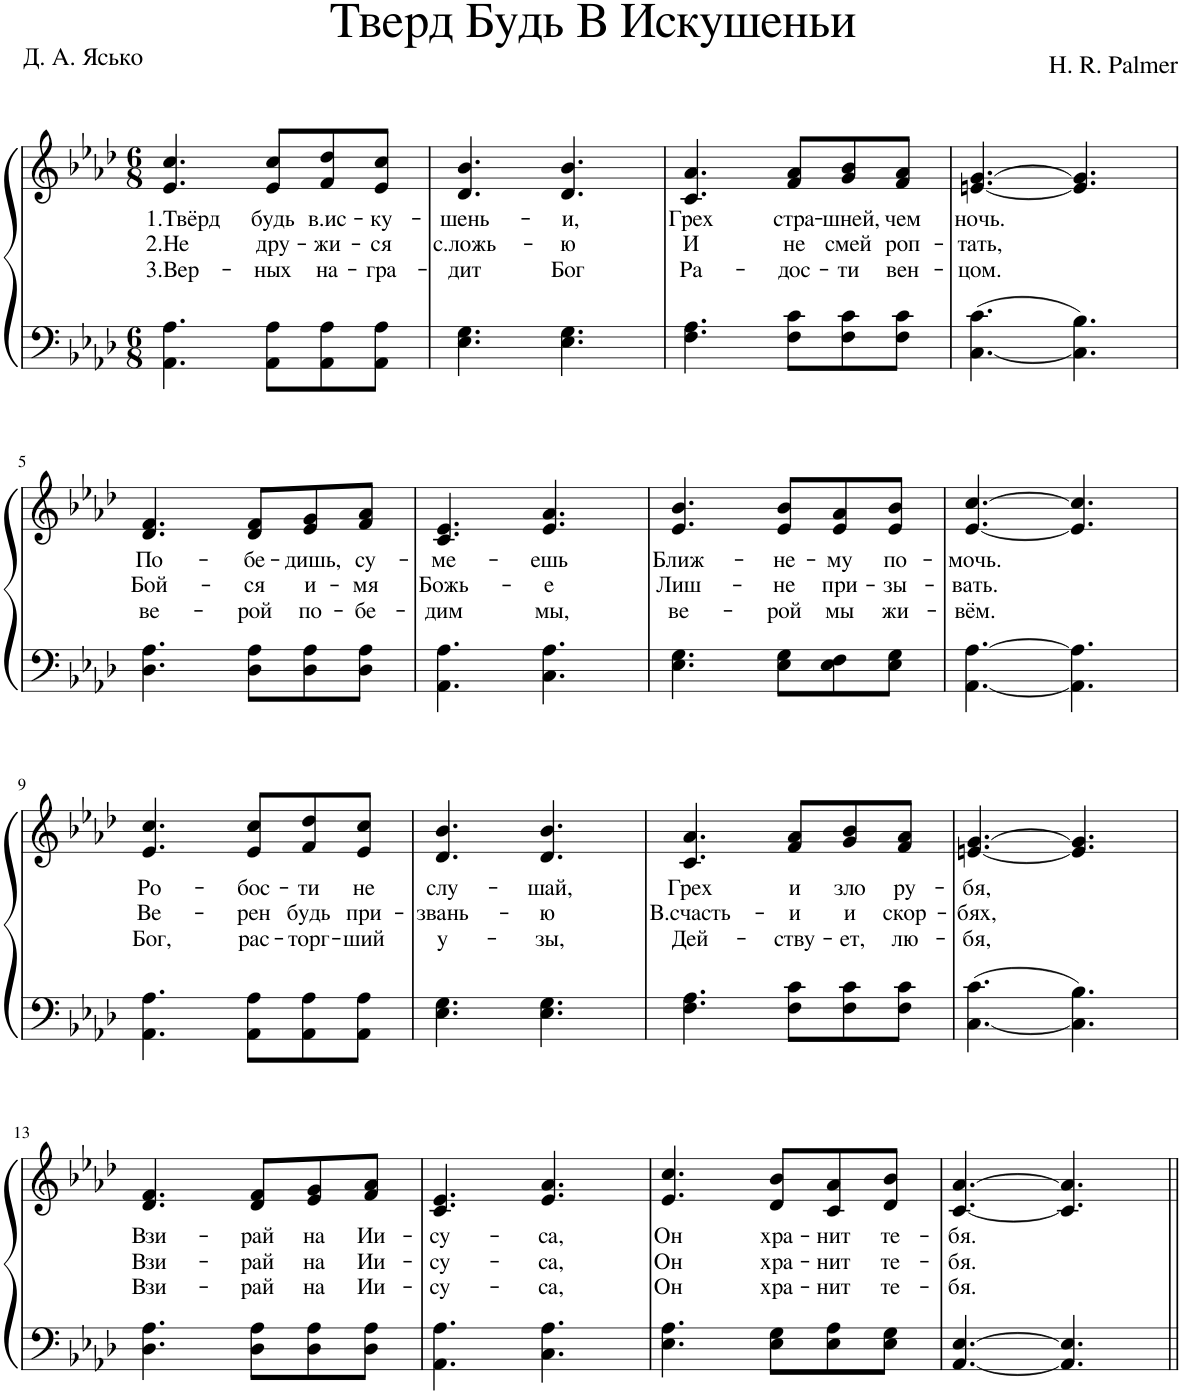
**kern	**kern	**text	**text	**text
*part1	*part1	*part1	*part1	*part1
*staff2	*staff1	*staff1	*staff1	*staff1
*I"Piano	*	*	*	*
*I'Pno.	*	*	*	*
*clefF4	*clefG2	*	*	*
*k[b-e-a-d-]	*k[b-e-a-d-]	*	*	*
*M6/8	*M6/8	*	*	*
=1	=1	=1	=1	=1
!	!	!LO:LY:b	!LO:LY:b	!LO:LY:b
4.AA-\ 4.A-\	4.e-/ 4.cc/	1.Твёрд	2.Не	3.Вер-
!	!	!LO:LY:b	!LO:LY:b	!LO:LY:b
8AA-\ 8A-\L	8e-/ 8cc/L	будь	дру-	-ных
!	!	!LO:LY:b	!LO:LY:b	!LO:LY:b
8AA-\ 8A-\	8f/ 8dd-/	в.ис-	-жи-	на-
!	!	!LO:LY:b	!LO:LY:b	!LO:LY:b
8AA-\ 8A-\J	8e-/ 8cc/J	-ку-	-ся	-гра-
=2	=2	=2	=2	=2
!	!	!LO:LY:b	!LO:LY:b	!LO:LY:b
4.E-\ 4.G\	4.d-/ 4.b-/	-шень-	с.ложь-	-дит
!	!	!LO:LY:b	!LO:LY:b	!LO:LY:b
4.E-\ 4.G\	4.d-/ 4.b-/	-и,	-ю	Бог
=3	=3	=3	=3	=3
!	!	!LO:LY:b	!LO:LY:b	!LO:LY:b
4.F\ 4.A-\	4.c/ 4.a-/	Грех	И	Ра-
!	!	!LO:LY:b	!LO:LY:b	!LO:LY:b
8F\ 8c\L	8f/ 8a-/L	стра-	не	-дос-
!	!	!LO:LY:b	!LO:LY:b	!LO:LY:b
8F\ 8c\	8g/ 8b-/	-шней,	смей	-ти
!	!	!LO:LY:b	!LO:LY:b	!LO:LY:b
8F\ 8c\J	8f/ 8a-/J	чем	роп-	вен-
=4	=4	=4	=4	=4
!	!	!LO:LY:b	!LO:LY:b	!LO:LY:b
[4.C\ 4.c\	[4.en/ [4.g/	ночь.	-тать,	-цом.
4.C\] 4.B-\	4.e/] 4.g/]	.	.	.
!!LO:LB:g=z
=5	=5	=5	=5	=5
!	!	!LO:LY:b	!LO:LY:b	!LO:LY:b
4.D-\ 4.A-\	4.d-/ 4.f/	По-	Бой-	ве-
!	!	!LO:LY:b	!LO:LY:b	!LO:LY:b
8D-\ 8A-\L	8d-/ 8f/L	-бе-	-ся	-рой
!	!	!LO:LY:b	!LO:LY:b	!LO:LY:b
8D-\ 8A-\	8e-/ 8g/	-дишь,	и-	по-
!	!	!LO:LY:b	!LO:LY:b	!LO:LY:b
8D-\ 8A-\J	8f/ 8a-/J	су-	-мя	-бе-
=6	=6	=6	=6	=6
!	!	!LO:LY:b	!LO:LY:b	!LO:LY:b
4.AA-\ 4.A-\	4.c/ 4.e-/	-ме-	Божь-	-дим
!	!	!LO:LY:b	!LO:LY:b	!LO:LY:b
4.C\ 4.A-\	4.e-/ 4.a-/	-ешь	-е	мы,
=7	=7	=7	=7	=7
!	!	!LO:LY:b	!LO:LY:b	!LO:LY:b
4.E-\ 4.G\	4.e-/ 4.b-/	Ближ-	Лиш-	ве-
!	!	!LO:LY:b	!LO:LY:b	!LO:LY:b
8E-\ 8G\L	8e-/ 8b-/L	-нe-	-не	-рой
!	!	!LO:LY:b	!LO:LY:b	!LO:LY:b
8E-\ 8F\	8e-/ 8a-/	-му	при-	мы
!	!	!LO:LY:b	!LO:LY:b	!LO:LY:b
8E-\ 8G\J	8e-/ 8b-/J	по-	-зы-	жи-
=8	=8	=8	=8	=8
!	!	!LO:LY:b	!LO:LY:b	!LO:LY:b
[4.AA-\ [4.A-\	[4.e-/ [4.cc/	-мочь.	-вать.	-вём.
4.AA-\] 4.A-\]	4.e-/] 4.cc/]	.	.	.
!!LO:LB:g=z
=9	=9	=9	=9	=9
!	!	!LO:LY:b	!LO:LY:b	!LO:LY:b
4.AA-\ 4.A-\	4.e-/ 4.cc/	Ро-	Ве-	Бог,
!	!	!LO:LY:b	!LO:LY:b	!LO:LY:b
8AA-\ 8A-\L	8e-/ 8cc/L	-бос-	-рен	рас-
!	!	!LO:LY:b	!LO:LY:b	!LO:LY:b
8AA-\ 8A-\	8f/ 8dd-/	-ти	будь	-торг-
!	!	!LO:LY:b	!LO:LY:b	!LO:LY:b
8AA-\ 8A-\J	8e-/ 8cc/J	не	при-	-ший
=10	=10	=10	=10	=10
!	!	!LO:LY:b	!LO:LY:b	!LO:LY:b
4.E-\ 4.G\	4.d-/ 4.b-/	слу-	-звань-	у-
!	!	!LO:LY:b	!LO:LY:b	!LO:LY:b
4.E-\ 4.G\	4.d-/ 4.b-/	-шай,	-ю	-зы,
=11	=11	=11	=11	=11
!	!	!LO:LY:b	!LO:LY:b	!LO:LY:b
4.F\ 4.A-\	4.c/ 4.a-/	Грех	В.счасть-	Дей-
!	!	!LO:LY:b	!LO:LY:b	!LO:LY:b
8F\ 8c\L	8f/ 8a-/L	и	-и	-ству-
!	!	!LO:LY:b	!LO:LY:b	!LO:LY:b
8F\ 8c\	8g/ 8b-/	зло	и	-ет,
!	!	!LO:LY:b	!LO:LY:b	!LO:LY:b
8F\ 8c\J	8f/ 8a-/J	ру-	скор-	лю-
=12	=12	=12	=12	=12
!	!	!LO:LY:b	!LO:LY:b	!LO:LY:b
[4.C\ 4.c\	[4.en/ [4.g/	-бя,	-бях,	-бя,
4.C\] 4.B-\	4.e/] 4.g/]	.	.	.
!!LO:LB:g=z
=13	=13	=13	=13	=13
!	!	!LO:LY:b	!LO:LY:b	!LO:LY:b
4.D-\ 4.A-\	4.d-/ 4.f/	Взи-	Взи-	Взи-
!	!	!LO:LY:b	!LO:LY:b	!LO:LY:b
8D-\ 8A-\L	8d-/ 8f/L	-рай	-рай	-рай
!	!	!LO:LY:b	!LO:LY:b	!LO:LY:b
8D-\ 8A-\	8e-/ 8g/	на	на	на
!	!	!LO:LY:b	!LO:LY:b	!LO:LY:b
8D-\ 8A-\J	8f/ 8a-/J	Ии-	Ии-	Ии-
=14	=14	=14	=14	=14
!	!	!LO:LY:b	!LO:LY:b	!LO:LY:b
4.AA-\ 4.A-\	4.c/ 4.e-/	-су-	-су-	-су-
!	!	!LO:LY:b	!LO:LY:b	!LO:LY:b
4.C\ 4.A-\	4.e-/ 4.a-/	-са,	-са,	-са,
=15	=15	=15	=15	=15
!	!	!LO:LY:b	!LO:LY:b	!LO:LY:b
4.E-\ 4.A-\	4.e-/ 4.cc/	Он	Он	Он
!	!	!LO:LY:b	!LO:LY:b	!LO:LY:b
8E-\ 8G\L	8d-/ 8b-/L	хра-	хра-	хра-
!	!	!LO:LY:b	!LO:LY:b	!LO:LY:b
8E-\ 8A-\	8c/ 8a-/	-нит	-нит	-нит
!	!	!LO:LY:b	!LO:LY:b	!LO:LY:b
8E-\ 8G\J	8d-/ 8b-/J	те-	те-	те-
=16	=16	=16	=16	=16
!	!	!LO:LY:b	!LO:LY:b	!LO:LY:b
[4.AA-/ [4.E-/	[4.c/ [4.a-/	-бя.	-бя.	-бя.
4.AA-/] 4.E-/]	4.c/] 4.a-/]	.	.	.
=||	=||	=||	=||	=||
*-	*-	*-	*-	*-
